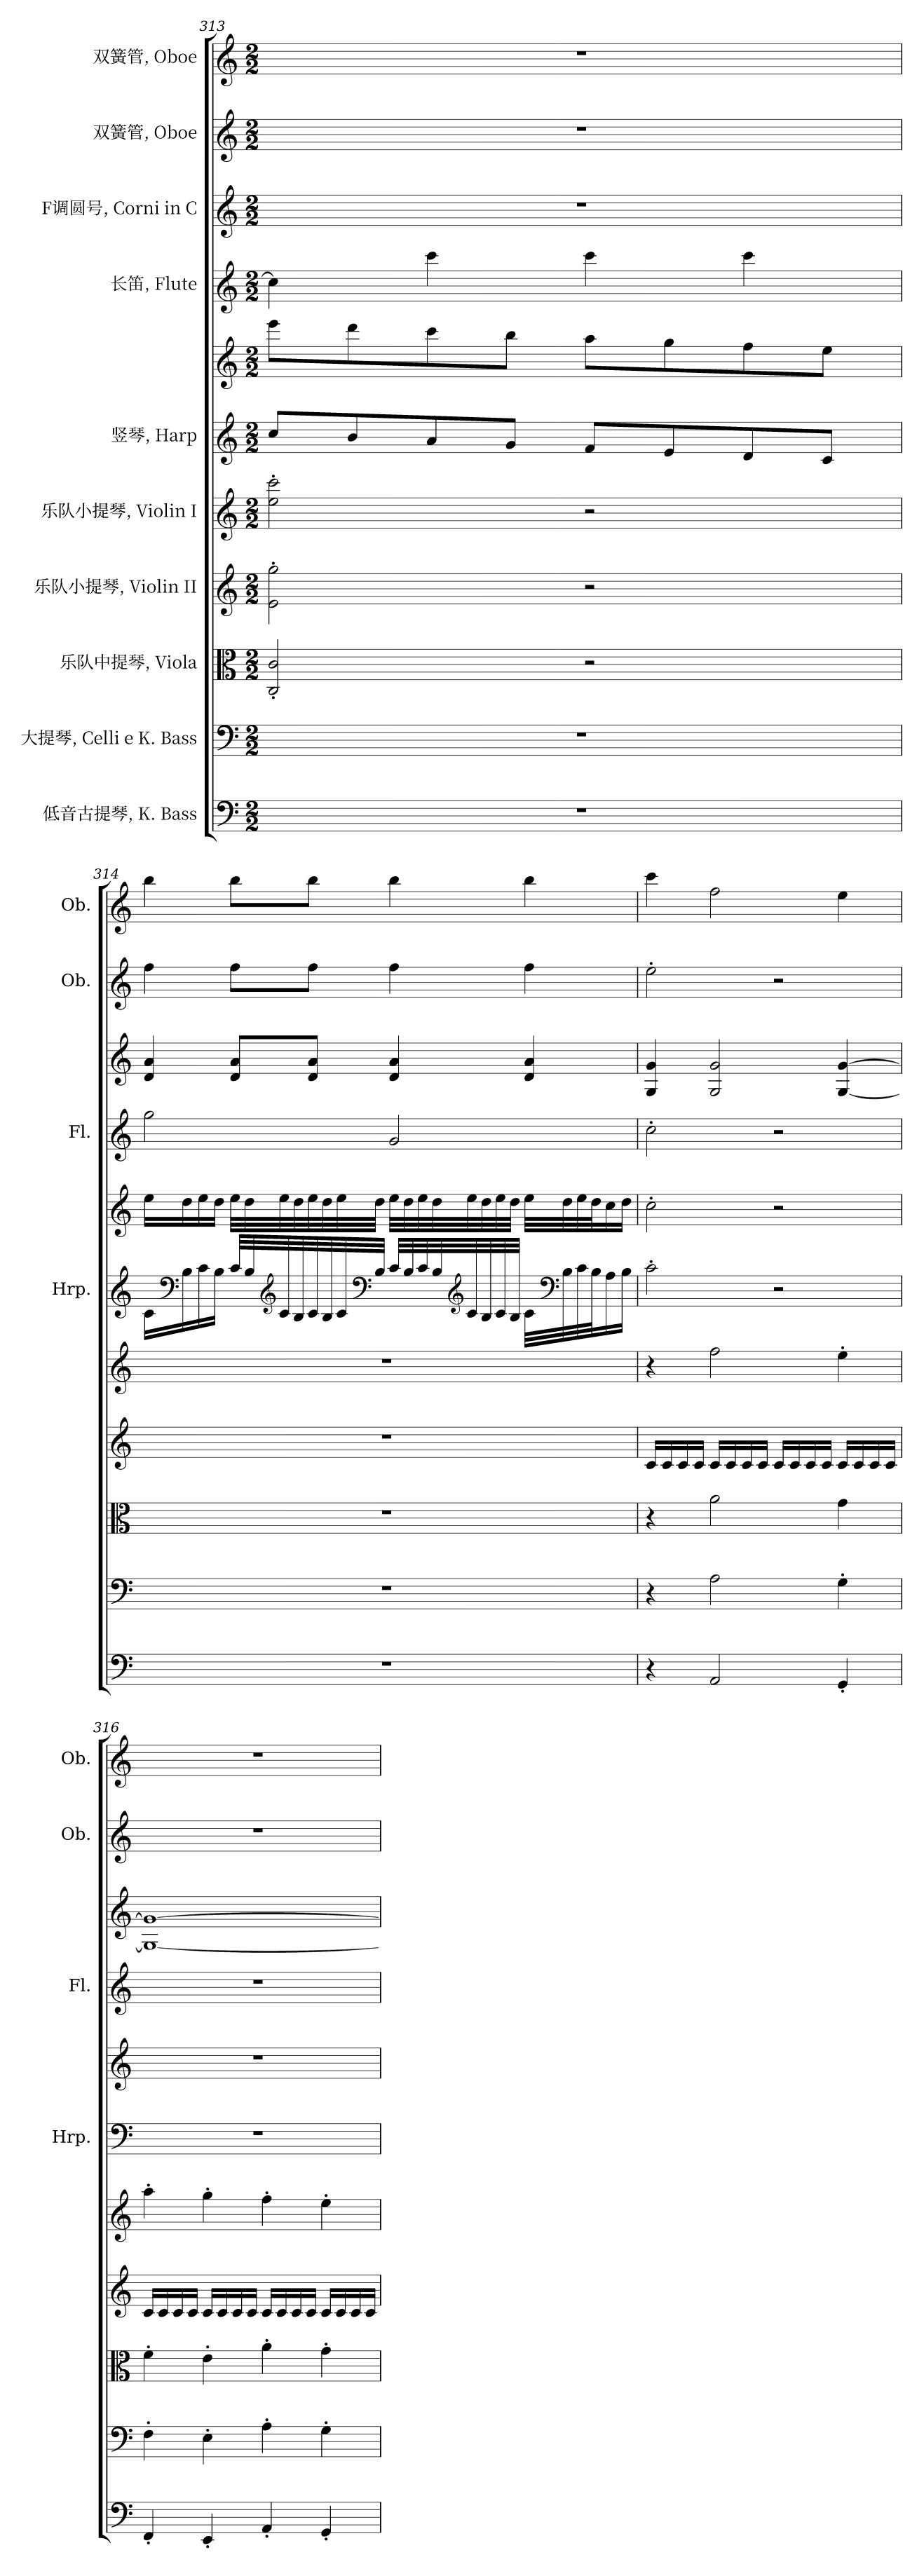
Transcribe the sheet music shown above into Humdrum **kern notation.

**kern	**kern	**kern	**kern	**kern	**kern	**kern	**kern	**kern	**kern	**kern
*part10	*part9	*part8	*part7	*part6	*part5	*part5	*part4	*part3	*part2	*part1
*staff11	*staff10	*staff9	*staff8	*staff7	*staff6	*staff5	*staff4	*staff3	*staff2	*staff1
*I"低音古提琴, K. Bass	*I"大提琴, Celli e K. Bass	*I"乐队中提琴, Viola	*I"乐队小提琴, Violin II	*I"乐队小提琴, Violin I	*I"竖琴, Harp	*	*I"长笛, Flute	*I"F调圆号, Corni in C	*I"双簧管, Oboe	*I"双簧管, Oboe
*	*	*	*	*	*I'Hrp.	*	*I'Fl.	*	*I'Ob.	*I'Ob.
!!LO:PB:g=z
*clefF4	*clefF4	*clefC3	*clefG2	*clefG2	*clefG2	*clefG2	*clefG2	*clefG2	*clefG2	*clefG2
*	*	*	*	*	*	*	*	*ITrd4c7	*	*
*k[]	*k[]	*k[]	*k[]	*k[]	*k[]	*k[]	*k[]	*k[b-]	*k[]	*k[]
*M2/2	*M2/2	*M2/2	*M2/2	*M2/2	*M2/2	*M2/2	*M2/2	*M2/2	*M2/2	*M2/2
=313	=313	=313	=313	=313	=313	=313	=313	=313	=313	=313
1r	1r	2C/' 2c/'	2e\' 2gg\'	2ee\' 2ccc\'	8cc/L	8eee\L	4cc\]	1r	1r	1r
.	.	.	.	.	8b/	8ddd\	.	.	.	.
.	.	.	.	.	8a/	8ccc\	4ccc\	.	.	.
.	.	.	.	.	8g/J	8bb\J	.	.	.	.
.	.	2r	2r	2r	8f/L	8aa\L	4ccc\	.	.	.
.	.	.	.	.	8e/	8gg\	.	.	.	.
.	.	.	.	.	8d/	8ff\	4ccc\	.	.	.
.	.	.	.	.	8c/J	8ee\J	.	.	.	.
!!LO:PB:g=z
=314	=314	=314	=314	=314	=314	=314	=314	=314	=314	=314
1r	1r	1r	1r	1r	16c\LL	16ee\LL	2gg\	4G/ 4d/	4ff\	4bb\
*	*	*	*	*	*clefF4	*	*	*	*	*
.	.	.	.	.	16B\	16dd\	.	.	.	.
.	.	.	.	.	16c\	16ee\	.	.	.	.
.	.	.	.	.	16B\JJ	16dd\JJ	.	.	.	.
.	.	.	.	.	32c/LLL	32ee\LLL	.	8G/ 8d/L	8ff\L	8bb\L
.	.	.	.	.	32B/	32dd\	.	.	.	.
*	*	*	*	*	*clefG2	*	*	*	*	*
.	.	.	.	.	32c/	32ee\	.	.	.	.
.	.	.	.	.	32B/	32dd\	.	.	.	.
.	.	.	.	.	32c/	32ee\	.	8G/ 8d/J	8ff\J	8bb\J
.	.	.	.	.	32B/	32dd\	.	.	.	.
.	.	.	.	.	32c/	32ee\	.	.	.	.
*	*	*	*	*	*clefF4	*	*	*	*	*
.	.	.	.	.	32B/JJJ	32dd\JJJ	.	.	.	.
.	.	.	.	.	32c/LLL	32ee\LLL	2g/	4G/ 4d/	4ff\	4bb\
.	.	.	.	.	32B/	32dd\	.	.	.	.
.	.	.	.	.	32c/	32ee\	.	.	.	.
.	.	.	.	.	32B/	32dd\	.	.	.	.
*	*	*	*	*	*clefG2	*	*	*	*	*
.	.	.	.	.	32c/	32ee\	.	.	.	.
.	.	.	.	.	32B/	32dd\	.	.	.	.
.	.	.	.	.	32c/	32ee\	.	.	.	.
.	.	.	.	.	32B/JJJ	32dd\JJJ	.	.	.	.
.	.	.	.	.	32c\LLL	32ee\LLL	.	4G/ 4d/	4ff\	4bb\
*	*	*	*	*	*clefF4	*	*	*	*	*
.	.	.	.	.	32B\	32dd\	.	.	.	.
.	.	.	.	.	32c\	32ee\	.	.	.	.
.	.	.	.	.	32B\J	32dd\J	.	.	.	.
.	.	.	.	.	16A\	16cc\	.	.	.	.
.	.	.	.	.	16B\JJ	16dd\JJ	.	.	.	.
!!LO:PB:g=z
=315	=315	=315	=315	=315	=315	=315	=315	=315	=315	=315
4r	4r	4r	16c/LL	4r	2c'\	2cc'\	2cc'\	4C/ 4c/	2ee'\	4ccc\
.	.	.	16c/	.	.	.	.	.	.	.
.	.	.	16c/	.	.	.	.	.	.	.
.	.	.	16c/JJ	.	.	.	.	.	.	.
2AA/	2A\	2a\	16c/LL	2ff\	.	.	.	2C/ 2c/	.	2ff\
.	.	.	16c/	.	.	.	.	.	.	.
.	.	.	16c/	.	.	.	.	.	.	.
.	.	.	16c/JJ	.	.	.	.	.	.	.
.	.	.	16c/LL	.	2r	2r	2r	.	2r	.
.	.	.	16c/	.	.	.	.	.	.	.
.	.	.	16c/	.	.	.	.	.	.	.
.	.	.	16c/JJ	.	.	.	.	.	.	.
4GG'/	4G'\	4g\	16c/LL	4ee'\	.	.	.	[4C/ [4c/	.	4ee\
.	.	.	16c/	.	.	.	.	.	.	.
.	.	.	16c/	.	.	.	.	.	.	.
.	.	.	16c/JJ	.	.	.	.	.	.	.
!!LO:PB:g=z
=316	=316	=316	=316	=316	=316	=316	=316	=316	=316	=316
4FF'/	4F'\	4f'\	16c/LL	4aa'\	1r	1r	1r	1C_ 1c_	1r	1r
.	.	.	16c/	.	.	.	.	.	.	.
.	.	.	16c/	.	.	.	.	.	.	.
.	.	.	16c/JJ	.	.	.	.	.	.	.
4EE'/	4E'\	4e'\	16c/LL	4gg'\	.	.	.	.	.	.
.	.	.	16c/	.	.	.	.	.	.	.
.	.	.	16c/	.	.	.	.	.	.	.
.	.	.	16c/JJ	.	.	.	.	.	.	.
4AA'/	4A'\	4a'\	16c/LL	4ff'\	.	.	.	.	.	.
.	.	.	16c/	.	.	.	.	.	.	.
.	.	.	16c/	.	.	.	.	.	.	.
.	.	.	16c/JJ	.	.	.	.	.	.	.
4GG'/	4G'\	4g'\	16c/LL	4ee'\	.	.	.	.	.	.
.	.	.	16c/	.	.	.	.	.	.	.
.	.	.	16c/	.	.	.	.	.	.	.
.	.	.	16c/JJ	.	.	.	.	.	.	.
=	=	=	=	=	=	=	=	=	=	=
*-	*-	*-	*-	*-	*-	*-	*-	*-	*-	*-
